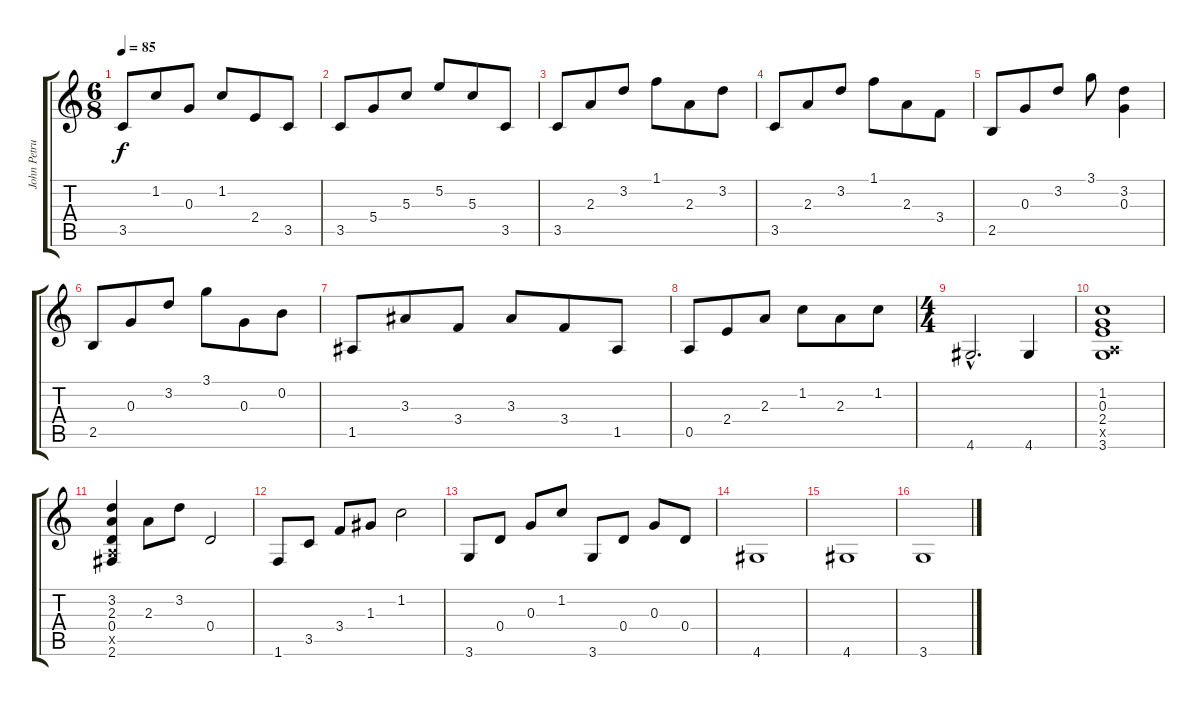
\track ("John Petrucci main guitar" "John Petru") {instrument distortionguitar}
\staff {score tabs}
\tuning (E4 B3 G3 D3 A2 E2) {hide}
\ts (6 8)
\tempo 85
\clef g2
\ks c
3.5.8{dy f} 1.2.8 0.3.8 1.2.8 2.4.8 3.5.8 |
3.5.8 5.4.8 5.3.8 5.2.8 5.3.8 3.5.8 |
3.5.8 2.3.8 3.2.8 1.1.8 2.3.8 3.2.8 |
3.5.8 2.3.8 3.2.8 1.1.8 2.3.8 3.4.8 |
2.5.8 0.3.8 3.2.8 3.1.8 (3.2 0.3).4 |
2.5.8 0.3.8 3.2.8 3.1.8 0.3.8 0.2.8 |
1.5.8 3.3.8 3.4.8 3.3.8 3.4.8 1.5.8 |
0.5.8 2.4.8 2.3.8 1.2.8 2.3.8 1.2.8 |
\ts (4 4)
4.6{hac}.2{d} 4.6.4 |
(1.2 0.3 2.4 0.5{x} 3.6).1 |
(3.2 2.3 0.4 0.5{x} 2.6).4 2.3.8 3.2.8 0.4.2 |
1.6.8 3.5.8 3.4.8 1.3.8 1.2.2 |
3.6.8 0.4.8 0.3.8 1.2.8 3.6.8 0.4.8 0.3.8 0.4.8 |
4.6.1 |
4.6.1 |
3.6.1
